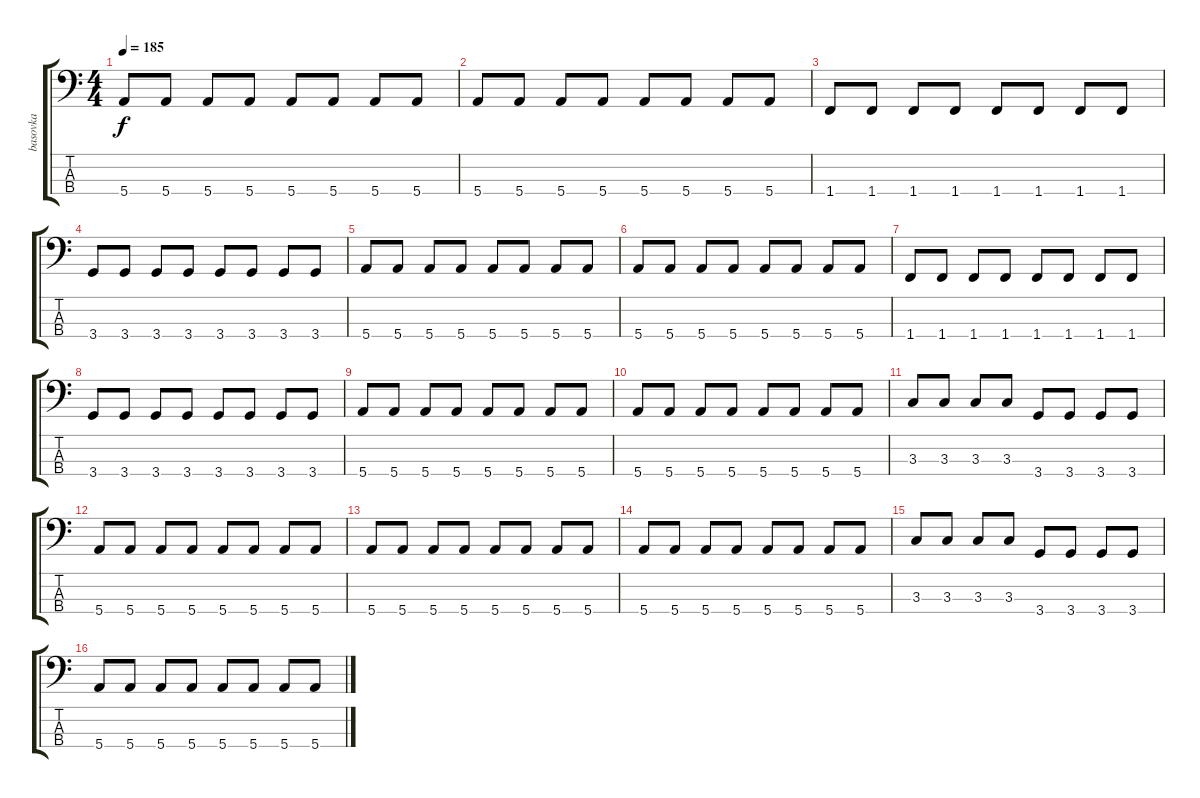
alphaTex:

\track ("basovka" "basovka") {instrument electricbassfinger}
\staff {score tabs}
\tuning (G2 D2 A1 E1) {hide}
\ts (4 4)
\tempo 185
\clef f4
\ks c
5.4.8{dy f instrument electricbassfinger} 5.4.8 5.4.8 5.4.8 5.4.8 5.4.8 5.4.8 5.4.8 |
5.4.8 5.4.8 5.4.8 5.4.8 5.4.8 5.4.8 5.4.8 5.4.8 |
1.4.8 1.4.8 1.4.8 1.4.8 1.4.8 1.4.8 1.4.8 1.4.8 |
3.4.8 3.4.8 3.4.8 3.4.8 3.4.8 3.4.8 3.4.8 3.4.8 |
5.4.8 5.4.8 5.4.8 5.4.8 5.4.8 5.4.8 5.4.8 5.4.8 |
5.4.8 5.4.8 5.4.8 5.4.8 5.4.8 5.4.8 5.4.8 5.4.8 |
1.4.8 1.4.8 1.4.8 1.4.8 1.4.8 1.4.8 1.4.8 1.4.8 |
3.4.8 3.4.8 3.4.8 3.4.8 3.4.8 3.4.8 3.4.8 3.4.8 |
5.4.8 5.4.8 5.4.8 5.4.8 5.4.8 5.4.8 5.4.8 5.4.8 |
5.4.8 5.4.8 5.4.8 5.4.8 5.4.8 5.4.8 5.4.8 5.4.8 |
3.3.8 3.3.8 3.3.8 3.3.8 3.4.8 3.4.8 3.4.8 3.4.8 |
5.4.8 5.4.8 5.4.8 5.4.8 5.4.8 5.4.8 5.4.8 5.4.8 |
5.4.8 5.4.8 5.4.8 5.4.8 5.4.8 5.4.8 5.4.8 5.4.8 |
5.4.8 5.4.8 5.4.8 5.4.8 5.4.8 5.4.8 5.4.8 5.4.8 |
3.3.8 3.3.8 3.3.8 3.3.8 3.4.8 3.4.8 3.4.8 3.4.8 |
5.4.8 5.4.8 5.4.8 5.4.8 5.4.8 5.4.8 5.4.8 5.4.8
